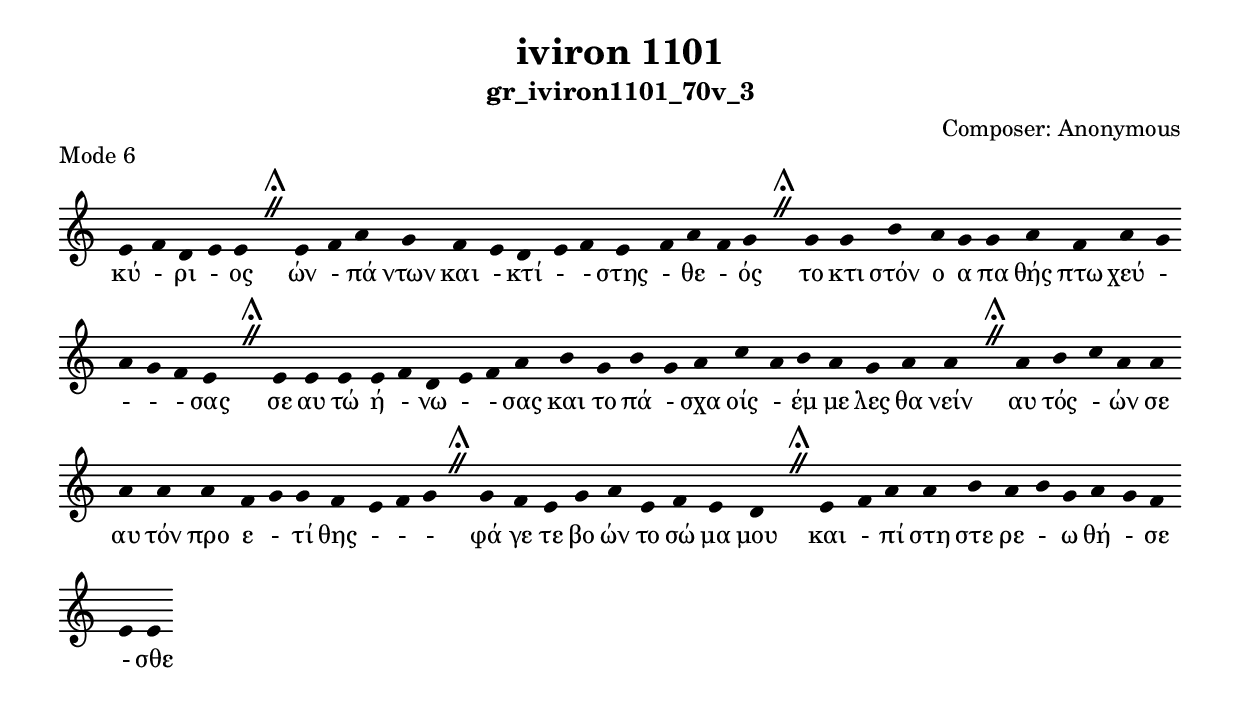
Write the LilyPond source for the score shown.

\include "gregorian.ly"

	\header {
 	  title = "iviron 1101"
	  subtitle = "gr_iviron1101_70v_3"
	  composer = "Composer: Αnonymous"
	  piece = "Mode 6"
	}

	chant = {
	  e'4 f'4 d'4 e'4 e'4 \divisioMaior
 e'4 f'4 a'4 g'4 f'4 e'4 d'4 e'4 f'4 e'4 f'4 a'4 f'4 g'4 \divisioMaior
 g'4 g'4 b'4 a'4 g'4 g'4 a'4 f'4 a'4 g'4 a'4 g'4 f'4 e'4 \divisioMaior
 e'4 e'4 e'4 e'4 f'4 d'4 e'4 f'4 a'4 b'4 g'4 b'4 g'4 a'4 c''4 a'4 b'4 a'4 g'4 a'4 a'4 \divisioMaior
 a'4 b'4 c''4 a'4 a'4 a'4 a'4 a'4 f'4 g'4 g'4 f'4 e'4 f'4 g'4 \divisioMaior
 g'4 f'4 e'4 g'4 a'4 e'4 f'4 e'4 d'4 \divisioMaior
 e'4 f'4 a'4 a'4 b'4 a'4 b'4 g'4 a'4 g'4 f'4 e'4 e'4\finalis
	}

	verba = \lyricmode {κύ - ρι - ος 
ών - πά ντων και - κτί -  - στης - θε - ός 
το κτι στόν ο α πα θής πτω χεύ -  -  -  - σας 
σε αυ τώ ή - νω -  - σας και το πά - σχα οίς - έμ με λες θα νείν 
αυ τός - ών σε αυ τόν προ ε - τί θης -  -  - 
φά γε τε βο ών το σώ μα μου 
και - πί στη στε ρε - ω θή - σε - σθε 
	}


	\score {
	  \new Staff <<
	  \new Voice = "melody" \chant
	  \new Lyrics = "one" \lyricsto melody \verba
	  >>
	  \layout {
	    \context {
	      \Staff
	      \remove "Time_signature_engraver"
	      \remove "Bar_engraver"
	    }
	    \context {
	      \Voice
	      \remove "Stem_engraver"
	    }
	  }
	}